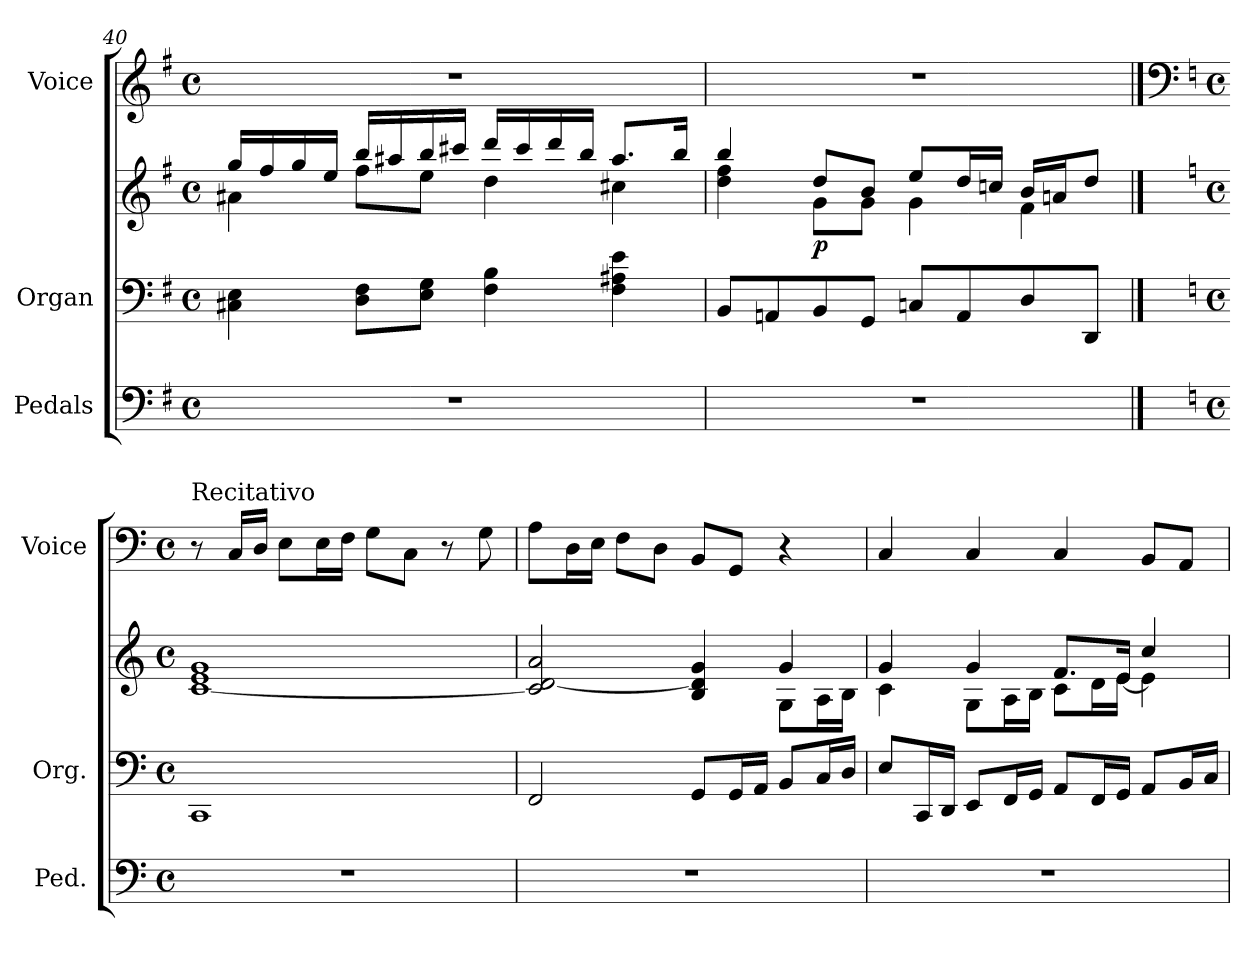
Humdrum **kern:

**kern	**kern	**kern	**dynam	**kern
*part3	*part2	*part2	*part2	*part1
*staff4	*staff3	*staff2	*staff2/3	*staff1
*I"Pedals	*I"Organ	*	*	*I"Voice
*I'Ped.	*I'Org.	*	*	*I'Voice
*clefF4	*clefF4	*clefG2	*	*clefG2
*k[f#]	*k[f#]	*k[f#]	*	*k[f#]
*G:	*G:	*G:	*	*G:
*M4/4	*M4/4	*M4/4	*	*M4/4
*met(c)	*met(c)	*met(c)	*	*met(c)
=40	=40	=40	=40	=40
*	*	*^	*	*
1r	4C#Xi\ 4Ei	16ggi/LL	4a#Xi\	.	1r
.	.	16ff#i/	.	.	.
.	.	16ggi/	.	.	.
.	.	16eei/JJ	.	.	.
.	8Di\ 8F#iL	16bbi/LL	8ff#i\L	.	.
.	.	16aa#Xi/	.	.	.
.	8Ei\ 8GiJ	16bbi/	8eei\J	.	.
.	.	16ccc#Xi/JJ	.	.	.
.	4F#i\ 4Bi	16dddi/LL	4ddi\	.	.
.	.	16ccc#i/	.	.	.
.	.	16dddi/	.	.	.
.	.	16bbi/JJ	.	.	.
.	4F#i\ 4A#Xi 4ei	8.aa#i/L	4cc#Xi\	.	.
.	.	16bbi/Jk	.	.	.
=41	=41	=41	=41	=41	=41
1r	8BBi/L	4bbi/	4ddi\ 4ff#i	.	1r
.	8AAni/	.	.	.	.
.	8BBi/	8ddi/L	8gi\L	p	.
.	8GGi/J	8bi/J	8gi\J	.	.
.	8Cni/L	8eei/L	4gi\	.	.
.	8AAi/	16ddi/L	.	.	.
.	.	16ccni/JJ	.	.	.
.	8Di/	16bi/LL	4f#i\	.	.
.	.	16ani/J	.	.	.
.	8DDi/J	8ddi/J	.	.	.
*	*	*v	*v	*	*
!!LO:PB:g=z
==42	==42	==42	==42	==42
*	*	*	*	*clefF4
*k[]	*k[]	*k[]	*	*k[]
*C:	*C:	*C:	*	*C:
*M4/4	*M4/4	*M4/4	*	*M4/4
*met(c)	*met(c)	*met(c)	*	*met(c)
!	!	!	!	!LO:TX:a:t=Recitativo
1r	1CCi	[<1ci 1ei 1gi	.	8r
.	.	.	.	16Ci/LL
.	.	.	.	16Di/JJ
.	.	.	.	8Ei\L
.	.	.	.	16Ei\L
.	.	.	.	16Fi\JJ
.	.	.	.	8Gi\L
.	.	.	.	8Ci\J
.	.	.	.	8r
.	.	.	.	8Gi\
=43	=43	=43	=43	=43
*	*	*^	*	*
1r	2FFi/	2ci/] [<2di 2ai	2ryy	.	8Ai\L
.	.	.	.	.	16Di\L
.	.	.	.	.	16Ei\JJ
.	.	.	.	.	8Fi\L
.	.	.	.	.	8Di\J
.	8GGi/L	4Bi/ 4di] 4gi	4ryy	.	8BBi/L
.	16GGi/L	.	.	.	8GGi/J
.	16AAi/JJ	.	.	.	.
.	8BBi/L	4gi/	8Gi\L	.	4r
.	16Ci/L	.	16Ai\L	.	.
.	16Di/JJ	.	16Bi\JJ	.	.
=44	=44	=44	=44	=44	=44
1r	8Ei/L	4gi/	4ci\	.	4Ci/
.	16CCi/L	.	.	.	.
.	16DDi/JJ	.	.	.	.
.	8EEi/L	4gi/	8Gi\L	.	4Ci/
.	16FFi/L	.	16Ai\L	.	.
.	16GGi/JJ	.	16Bi\JJ	.	.
.	8AAi/L	8.fi/L	8ci\L	.	4Ci/
.	16FFi/L	.	16di\L	.	.
.	16GGi/JJ	16ei/Jk	[<16ei\JJ	.	.
.	8AAi/L	4cci/	4ei\]	.	8BBi/L
.	16BBi/L	.	.	.	8AAi/J
.	16Ci/JJ	.	.	.	.
*	*	*v	*v	*	*
=	=	=	=	=
*-	*-	*-	*-	*-
